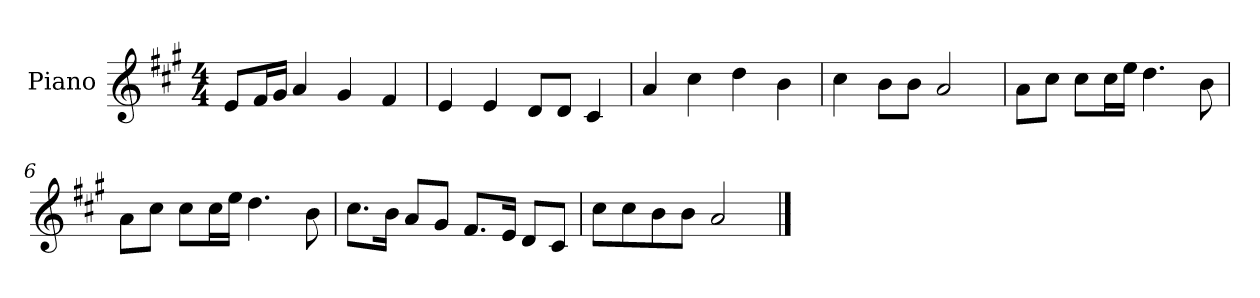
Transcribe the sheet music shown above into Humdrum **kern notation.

**kern
*part1
*staff1
*I"Piano
*I'P-no
*clefG2
*k[f#c#g#]
*M4/4
*MM90
=1
8e/L
16f#/L
16g#/JJ
4a/
4g#/
4f#/
=2
4e/
4e/
8d/L
8d/J
4c#/
=3
4a/
4cc#\
4dd\
4b\
=4
4cc#\
8b\L
8b\J
2a/
=5
8a\L
8cc#\J
8cc#\L
16cc#\L
16ee\JJ
4.dd\
8b\
=6
8a\L
8cc#\J
8cc#\L
16cc#\L
16ee\JJ
4.dd\
8b\
!!LO:LB:g=z
=7
8.cc#\L
16b\Jk
8a/L
8g#/J
8.f#/L
16e/Jk
8d/L
8c#/J
=8
8cc#\L
8cc#\
8b\
8b\J
2a/
==
*-
